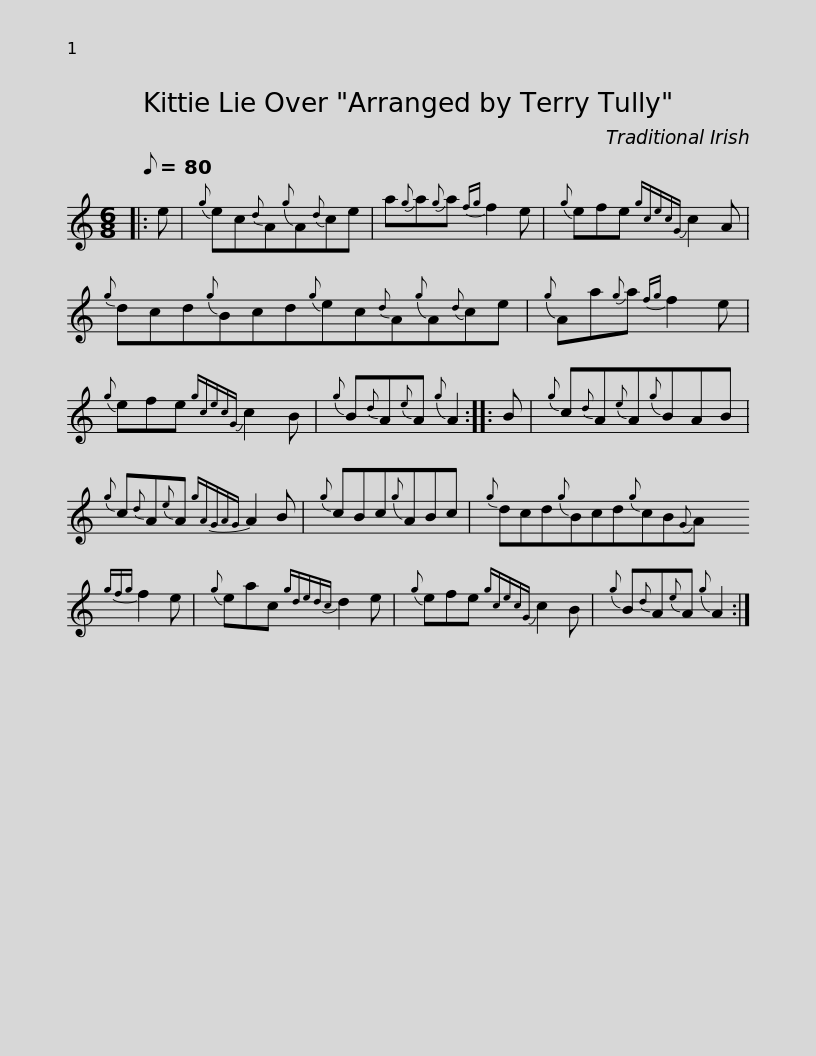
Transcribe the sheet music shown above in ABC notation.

X:1
L:1/8
Q:1/8=80
M:6/8
I:linebreak $
K:C
V:1 treble
V:1
|: e |{g} ec{d}A{g}A{d}ce | a{g}a{g}a{fg} f2 e |{g} efe{gcecG} c2 A |${g} dcd{g}Bcd{g}ec{d}A{g}A{d}ce | %5
{g} Aa{g}a{fg} f2 e |{g} efe{gcecG} c2 B |${g} B{d}A{e}A{g} A2 :: B |{g} c{d}A{e}A{g}BAB | %10
{g} c{d}A{e}A{gAGAG} A2 B |${g} cBc{g}ABc |{g} dcd{g}Bcd{g}cB{G}A{gfg} f2 e |{g} eac{gdedc} d2 e |${g} efe{gcecG} c2 B | %15
{g} B{d}A{e}A{g} A2 :| %16
